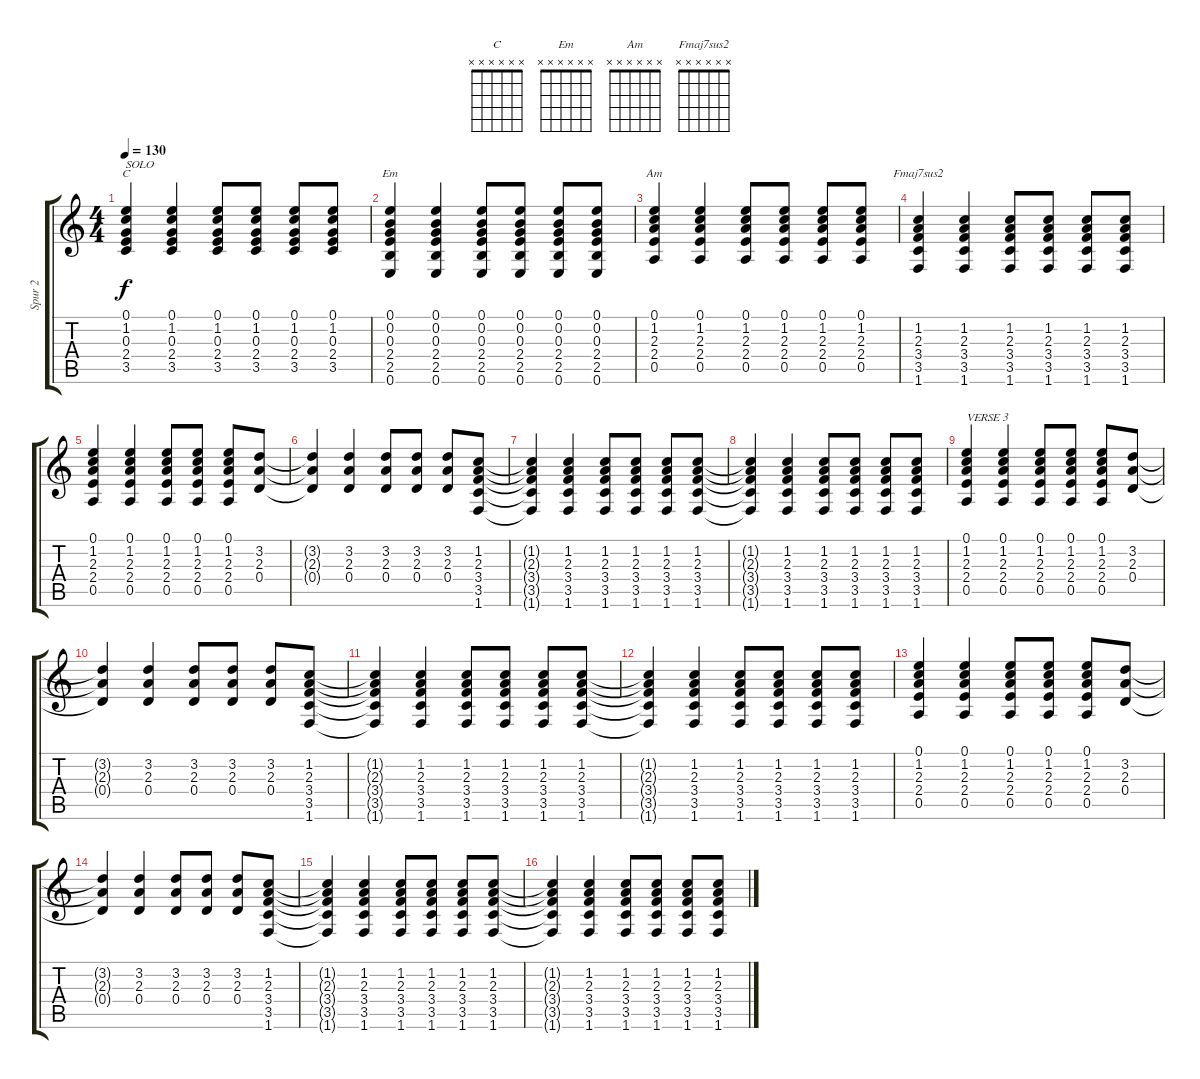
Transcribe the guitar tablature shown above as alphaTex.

\track ("Spur 2" "Spur 2") {instrument overdrivenguitar}
\staff {score tabs}
\tuning (E4 B3 G3 D3 A2 E2) {hide}
\chord ("C" x x x x x x)
\chord ("Em" x x x x x x)
\chord ("Am" x x x x x x)
\chord ("Fmaj7sus2" x x x x x x)
\ts (4 4)
\tempo 130
\clef g2
\ks c
(0.1 1.2 0.3 2.4 3.5).4{ch "C" txt "SOLO" dy f} (0.1 1.2 0.3 2.4 3.5).4 (0.1 1.2 0.3 2.4 3.5).8 (0.1 1.2 0.3 2.4 3.5).8 (0.1 1.2 0.3 2.4 3.5).8 (0.1 1.2 0.3 2.4 3.5).8 |
(0.1 0.2 0.3 2.4 2.5 0.6).4{ch "Em"} (0.1 0.2 0.3 2.4 2.5 0.6).4 (0.1 0.2 0.3 2.4 2.5 0.6).8 (0.1 0.2 0.3 2.4 2.5 0.6).8 (0.1 0.2 0.3 2.4 2.5 0.6).8 (0.1 0.2 0.3 2.4 2.5 0.6).8 |
(0.1 1.2 2.3 2.4 0.5).4{ch "Am"} (0.1 1.2 2.3 2.4 0.5).4 (0.1 1.2 2.3 2.4 0.5).8 (0.1 1.2 2.3 2.4 0.5).8 (0.1 1.2 2.3 2.4 0.5).8 (0.1 1.2 2.3 2.4 0.5).8 |
(1.2 2.3 3.4 3.5 1.6).4{ch "Fmaj7sus2"} (1.2 2.3 3.4 3.5 1.6).4 (1.2 2.3 3.4 3.5 1.6).8 (1.2 2.3 3.4 3.5 1.6).8 (1.2 2.3 3.4 3.5 1.6).8 (1.2 2.3 3.4 3.5 1.6).8 |
(0.1 1.2 2.3 2.4 0.5).4 (0.1 1.2 2.3 2.4 0.5).4 (0.1 1.2 2.3 2.4 0.5).8 (0.1 1.2 2.3 2.4 0.5).8 (0.1 1.2 2.3 2.4 0.5).8 (3.2 2.3 0.4).8 |
(3.2{t} 2.3{t} 0.4{t}).4 (3.2 2.3 0.4).4 (3.2 2.3 0.4).8 (3.2 2.3 0.4).8 (3.2 2.3 0.4).8 (1.2 2.3 3.4 3.5 1.6).8 |
(1.2{t} 2.3{t} 3.4{t} 3.5{t} 1.6{t}).4 (1.2 2.3 3.4 3.5 1.6).4 (1.2 2.3 3.4 3.5 1.6).8 (1.2 2.3 3.4 3.5 1.6).8 (1.2 2.3 3.4 3.5 1.6).8 (1.2 2.3 3.4 3.5 1.6).8 |
(1.2{t} 2.3{t} 3.4{t} 3.5{t} 1.6{t}).4 (1.2 2.3 3.4 3.5 1.6).4 (1.2 2.3 3.4 3.5 1.6).8 (1.2 2.3 3.4 3.5 1.6).8 (1.2 2.3 3.4 3.5 1.6).8 (1.2 2.3 3.4 3.5 1.6).8 |
(0.1 1.2 2.3 2.4 0.5).4{txt "VERSE 3"} (0.1 1.2 2.3 2.4 0.5).4 (0.1 1.2 2.3 2.4 0.5).8 (0.1 1.2 2.3 2.4 0.5).8 (0.1 1.2 2.3 2.4 0.5).8 (3.2 2.3 0.4).8 |
(3.2{t} 2.3{t} 0.4{t}).4 (3.2 2.3 0.4).4 (3.2 2.3 0.4).8 (3.2 2.3 0.4).8 (3.2 2.3 0.4).8 (1.2 2.3 3.4 3.5 1.6).8 |
(1.2{t} 2.3{t} 3.4{t} 3.5{t} 1.6{t}).4 (1.2 2.3 3.4 3.5 1.6).4 (1.2 2.3 3.4 3.5 1.6).8 (1.2 2.3 3.4 3.5 1.6).8 (1.2 2.3 3.4 3.5 1.6).8 (1.2 2.3 3.4 3.5 1.6).8 |
(1.2{t} 2.3{t} 3.4{t} 3.5{t} 1.6{t}).4 (1.2 2.3 3.4 3.5 1.6).4 (1.2 2.3 3.4 3.5 1.6).8 (1.2 2.3 3.4 3.5 1.6).8 (1.2 2.3 3.4 3.5 1.6).8 (1.2 2.3 3.4 3.5 1.6).8 |
(0.1 1.2 2.3 2.4 0.5).4 (0.1 1.2 2.3 2.4 0.5).4 (0.1 1.2 2.3 2.4 0.5).8 (0.1 1.2 2.3 2.4 0.5).8 (0.1 1.2 2.3 2.4 0.5).8 (3.2 2.3 0.4).8 |
(3.2{t} 2.3{t} 0.4{t}).4 (3.2 2.3 0.4).4 (3.2 2.3 0.4).8 (3.2 2.3 0.4).8 (3.2 2.3 0.4).8 (1.2 2.3 3.4 3.5 1.6).8 |
(1.2{t} 2.3{t} 3.4{t} 3.5{t} 1.6{t}).4 (1.2 2.3 3.4 3.5 1.6).4 (1.2 2.3 3.4 3.5 1.6).8 (1.2 2.3 3.4 3.5 1.6).8 (1.2 2.3 3.4 3.5 1.6).8 (1.2 2.3 3.4 3.5 1.6).8 |
(1.2{t} 2.3{t} 3.4{t} 3.5{t} 1.6{t}).4 (1.2 2.3 3.4 3.5 1.6).4 (1.2 2.3 3.4 3.5 1.6).8 (1.2 2.3 3.4 3.5 1.6).8 (1.2 2.3 3.4 3.5 1.6).8 (1.2 2.3 3.4 3.5 1.6).8
